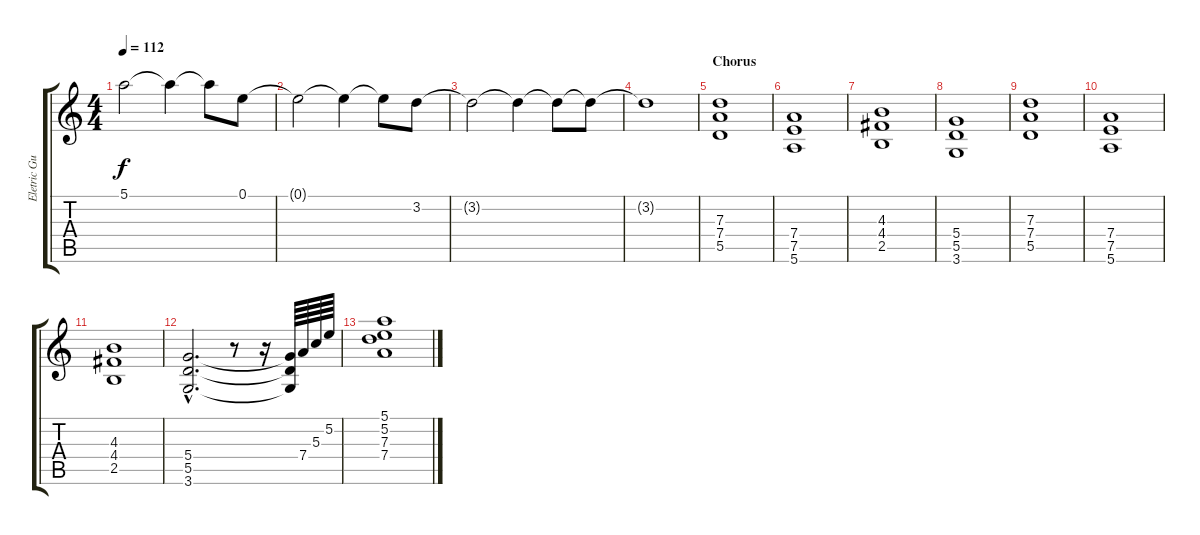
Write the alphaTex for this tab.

\track ("Eletric Guitar" "Eletric Gu") {instrument overdrivenguitar}
\staff {score tabs}
\tuning (E4 B3 G3 D3 A2 E2) {hide}
\ts (4 4)
\tempo 112
\clef g2
\ks c
5.1.2{dy f} 5.1{t}.4 5.1{t}.8 0.1.8 |
0.1{t}.2 0.1{t}.4 0.1{t}.8 3.2.8 |
3.2{t}.2 3.2{t}.4 3.2{t}.8 3.2{t}.8 |
3.2{t}.1 |
\section ("" "Chorus")
(7.3 7.4 5.5).1 |
(7.4 7.5 5.6).1 |
(4.3 4.4 2.5).1 |
(5.4 5.5 3.6).1 |
(7.3 7.4 5.5).1 |
(7.4 7.5 5.6).1 |
(4.3 4.4 2.5).1 |
(5.4{hac} 5.5{hac} 3.6{hac}).2{d} r.8 r.16 (5.4{t} 5.5{t} 3.6{t}).64 7.4.64 5.3.64 5.2.64 |
(5.1 5.2 7.3 7.4).1{volume 0}
